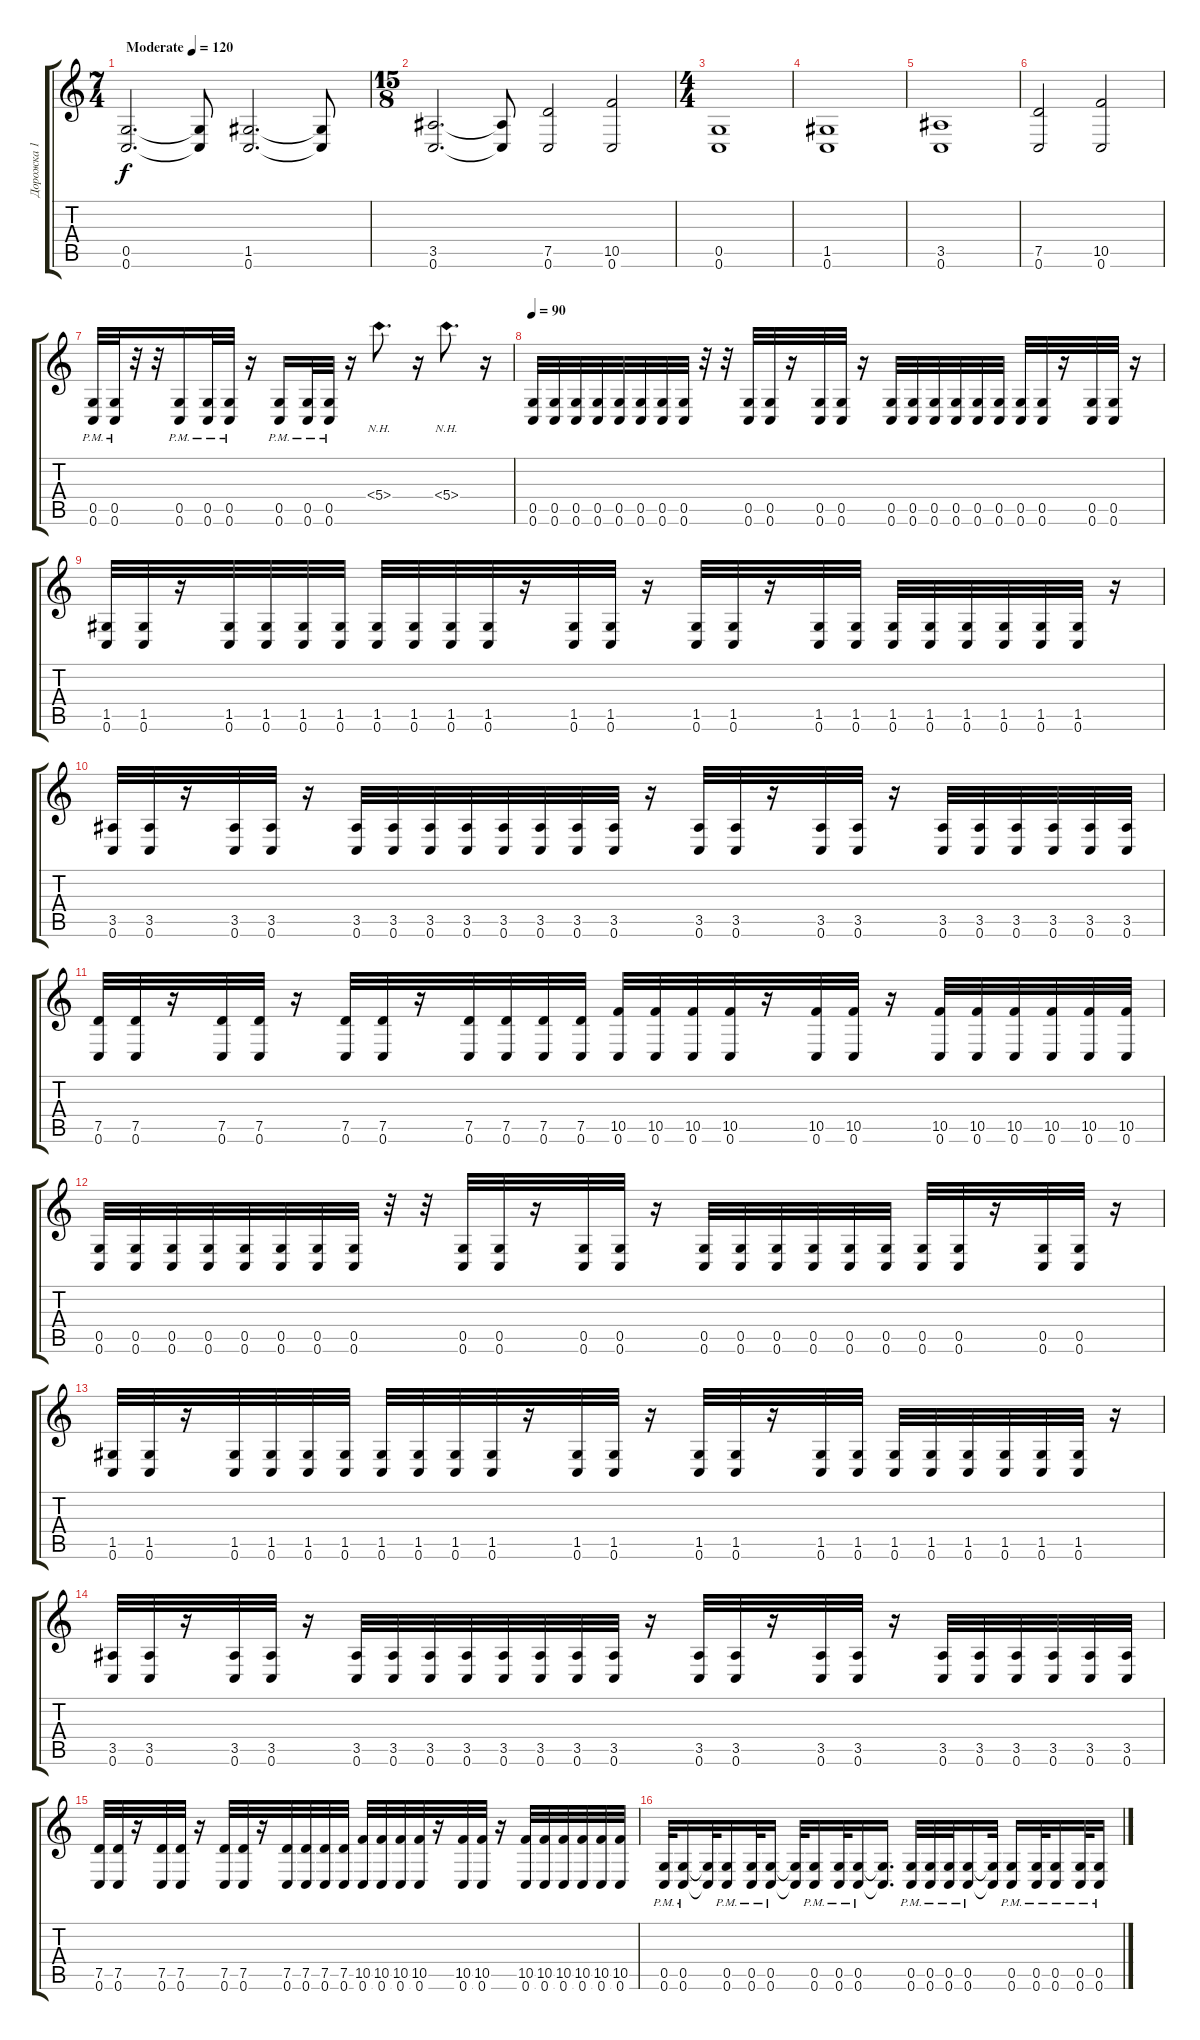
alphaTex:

\track ("Дорожка 1" "Дорожка 1") {instrument overdrivenguitar}
\staff {score tabs}
\tuning (D4 A3 F3 C3 G2 C2) {hide}
\ts (7 4)
\tempo (120 "Moderate")
\tempo 96
\tempo (120 "Moderate")
\clef g2
\ks c
(0.5 0.6).2{d dy f instrument overdrivenguitar} (0.5{t} 0.6{t}).8 (1.5 0.6).2{d} (1.5{t} 0.6{t}).8 |
\ts (15 8)
(3.5 0.6).2{d} (3.5{t} 0.6{t}).8 (7.5 0.6).2 (10.5 0.6).2 |
\ts (4 4)
(0.5 0.6).1 |
(1.5 0.6).1 |
(3.5 0.6).1 |
(7.5 0.6).2 (10.5 0.6).2 |
(0.5{pm} 0.6).32 (0.5{pm} 0.6).32 r.32 r.32 (0.5{pm} 0.6{pm}).16 (0.5{pm} 0.6).32 (0.5{pm} 0.6).32 r.16 (0.5{pm} 0.6{pm}).16 (0.5{pm} 0.6).32 (0.5{pm} 0.6).32 r.16 5.4{nh}.8{d} r.16 5.4{nh}.8{d} r.16 |
\tempo 90
(0.5 0.6).32 (0.5 0.6).32 (0.5 0.6).32 (0.5 0.6).32 (0.5 0.6).32 (0.5 0.6).32 (0.5 0.6).32 (0.5 0.6).32 r.32 r.32 (0.5 0.6).32 (0.5 0.6).32 r.16 (0.5 0.6).32 (0.5 0.6).32 r.16 (0.5 0.6).32 (0.5 0.6).32 (0.5 0.6).32 (0.5 0.6).32 (0.5 0.6).32 (0.5 0.6).32 (0.5 0.6).32 (0.5 0.6).32 r.16 (0.5 0.6).32 (0.5 0.6).32 r.16 |
(1.5 0.6).32 (1.5 0.6).32 r.16 (1.5 0.6).32 (1.5 0.6).32 (1.5 0.6).32 (1.5 0.6).32 (1.5 0.6).32 (1.5 0.6).32 (1.5 0.6).32 (1.5 0.6).32 r.16 (1.5 0.6).32 (1.5 0.6).32 r.16 (1.5 0.6).32 (1.5 0.6).32 r.16 (1.5 0.6).32 (1.5 0.6).32 (1.5 0.6).32 (1.5 0.6).32 (1.5 0.6).32 (1.5 0.6).32 (1.5 0.6).32 (1.5 0.6).32 r.16 |
(3.5 0.6).32 (3.5 0.6).32 r.16 (3.5 0.6).32 (3.5 0.6).32 r.16 (3.5 0.6).32 (3.5 0.6).32 (3.5 0.6).32 (3.5 0.6).32 (3.5 0.6).32 (3.5 0.6).32 (3.5 0.6).32 (3.5 0.6).32 r.16 (3.5 0.6).32 (3.5 0.6).32 r.16 (3.5 0.6).32 (3.5 0.6).32 r.16 (3.5 0.6).32 (3.5 0.6).32 (3.5 0.6).32 (3.5 0.6).32 (3.5 0.6).32 (3.5 0.6).32 |
(7.5 0.6).32 (7.5 0.6).32 r.16 (7.5 0.6).32 (7.5 0.6).32 r.16 (7.5 0.6).32 (7.5 0.6).32 r.16 (7.5 0.6).32 (7.5 0.6).32 (7.5 0.6).32 (7.5 0.6).32 (10.5 0.6).32 (10.5 0.6).32 (10.5 0.6).32 (10.5 0.6).32 r.16 (10.5 0.6).32 (10.5 0.6).32 r.16 (10.5 0.6).32 (10.5 0.6).32 (10.5 0.6).32 (10.5 0.6).32 (10.5 0.6).32 (10.5 0.6).32 |
(0.5 0.6).32 (0.5 0.6).32 (0.5 0.6).32 (0.5 0.6).32 (0.5 0.6).32 (0.5 0.6).32 (0.5 0.6).32 (0.5 0.6).32 r.32 r.32 (0.5 0.6).32 (0.5 0.6).32 r.16 (0.5 0.6).32 (0.5 0.6).32 r.16 (0.5 0.6).32 (0.5 0.6).32 (0.5 0.6).32 (0.5 0.6).32 (0.5 0.6).32 (0.5 0.6).32 (0.5 0.6).32 (0.5 0.6).32 r.16 (0.5 0.6).32 (0.5 0.6).32 r.16 |
(1.5 0.6).32 (1.5 0.6).32 r.16 (1.5 0.6).32 (1.5 0.6).32 (1.5 0.6).32 (1.5 0.6).32 (1.5 0.6).32 (1.5 0.6).32 (1.5 0.6).32 (1.5 0.6).32 r.16 (1.5 0.6).32 (1.5 0.6).32 r.16 (1.5 0.6).32 (1.5 0.6).32 r.16 (1.5 0.6).32 (1.5 0.6).32 (1.5 0.6).32 (1.5 0.6).32 (1.5 0.6).32 (1.5 0.6).32 (1.5 0.6).32 (1.5 0.6).32 r.16 |
(3.5 0.6).32 (3.5 0.6).32 r.16 (3.5 0.6).32 (3.5 0.6).32 r.16 (3.5 0.6).32 (3.5 0.6).32 (3.5 0.6).32 (3.5 0.6).32 (3.5 0.6).32 (3.5 0.6).32 (3.5 0.6).32 (3.5 0.6).32 r.16 (3.5 0.6).32 (3.5 0.6).32 r.16 (3.5 0.6).32 (3.5 0.6).32 r.16 (3.5 0.6).32 (3.5 0.6).32 (3.5 0.6).32 (3.5 0.6).32 (3.5 0.6).32 (3.5 0.6).32 |
(7.5 0.6).32 (7.5 0.6).32 r.16 (7.5 0.6).32 (7.5 0.6).32 r.16 (7.5 0.6).32 (7.5 0.6).32 r.16 (7.5 0.6).32 (7.5 0.6).32 (7.5 0.6).32 (7.5 0.6).32 (10.5 0.6).32 (10.5 0.6).32 (10.5 0.6).32 (10.5 0.6).32 r.16 (10.5 0.6).32 (10.5 0.6).32 r.16 (10.5 0.6).32 (10.5 0.6).32 (10.5 0.6).32 (10.5 0.6).32 (10.5 0.6).32 (10.5 0.6).32 |
(0.5{pm} 0.6).32 (0.5{pm} 0.6).16 (0.5{t} 0.6{t}).32 (0.5{pm} 0.6).16 (0.5{pm} 0.6).32 (0.5{pm} 0.6).16 (0.5{t} 0.6{t}).32 (0.5{pm} 0.6).16 (0.5{pm} 0.6).32 (0.5{pm} 0.6).16 (0.5{t} 0.6{t}).16{d} (0.5{pm} 0.6).32 (0.5{pm} 0.6).32 (0.5{pm} 0.6).32 (0.5{pm} 0.6).16 (0.5{t} 0.6{t}).32 (0.5{pm} 0.6).16 (0.5{pm} 0.6).32 (0.5{pm} 0.6).16 (0.5{pm} 0.6).32 (0.5{pm} 0.6).16
